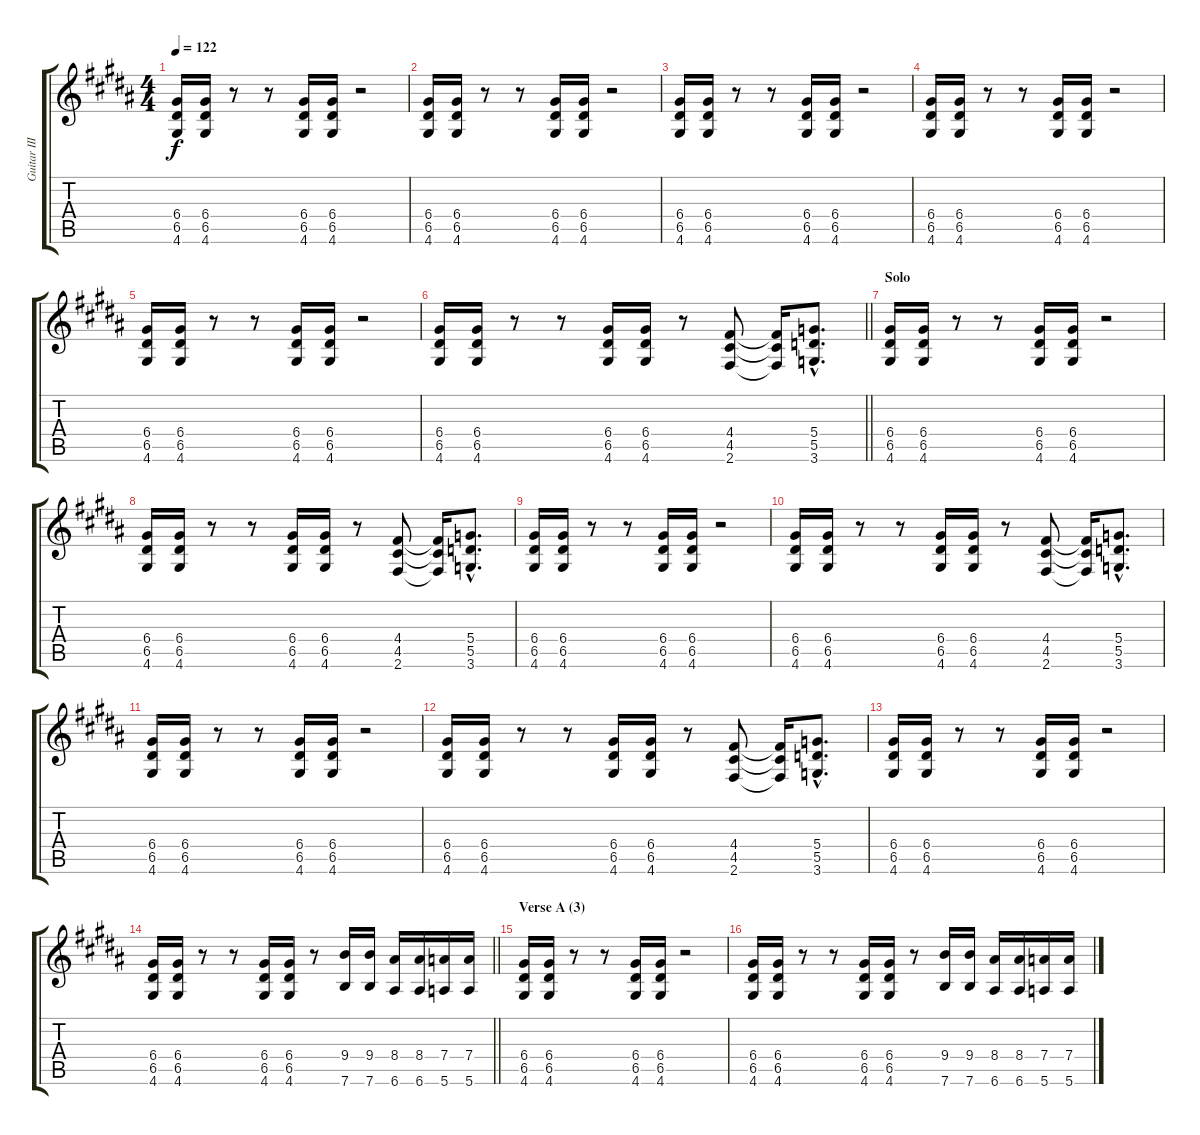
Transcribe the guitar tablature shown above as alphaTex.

\track ("Guitar III" "Guitar III") {instrument distortionguitar}
\staff {score tabs}
\tuning (E4 B3 G3 D3 A2 E2) {hide}
\ts (4 4)
\tempo 122
\clef g2
\ks g#minor
(6.4 6.5 4.6).16{dy f} (6.4 6.5 4.6).16 r.8 r.8 (6.4 6.5 4.6).16 (6.4 6.5 4.6).16 r.2 |
(6.4 6.5 4.6).16 (6.4 6.5 4.6).16 r.8 r.8 (6.4 6.5 4.6).16 (6.4 6.5 4.6).16 r.2 |
(6.4 6.5 4.6).16 (6.4 6.5 4.6).16 r.8 r.8 (6.4 6.5 4.6).16 (6.4 6.5 4.6).16 r.2 |
(6.4 6.5 4.6).16 (6.4 6.5 4.6).16 r.8 r.8 (6.4 6.5 4.6).16 (6.4 6.5 4.6).16 r.2 |
(6.4 6.5 4.6).16 (6.4 6.5 4.6).16 r.8 r.8 (6.4 6.5 4.6).16 (6.4 6.5 4.6).16 r.2 |
\barLineRight lightlight
(6.4 6.5 4.6).16 (6.4 6.5 4.6).16 r.8 r.8 (6.4 6.5 4.6).16 (6.4 6.5 4.6).16 r.8 (4.4 4.5 2.6).8 (4.4{t} 4.5{t} 2.6{t}).16 (5.4{hac} 5.5{hac} 3.6{hac}).8{d} |
\section ("" "Solo")
(6.4 6.5 4.6).16 (6.4 6.5 4.6).16 r.8 r.8 (6.4 6.5 4.6).16 (6.4 6.5 4.6).16 r.2 |
(6.4 6.5 4.6).16 (6.4 6.5 4.6).16 r.8 r.8 (6.4 6.5 4.6).16 (6.4 6.5 4.6).16 r.8 (4.4 4.5 2.6).8 (4.4{t} 4.5{t} 2.6{t}).16 (5.4{hac} 5.5{hac} 3.6{hac}).8{d} |
(6.4 6.5 4.6).16 (6.4 6.5 4.6).16 r.8 r.8 (6.4 6.5 4.6).16 (6.4 6.5 4.6).16 r.2 |
(6.4 6.5 4.6).16 (6.4 6.5 4.6).16 r.8 r.8 (6.4 6.5 4.6).16 (6.4 6.5 4.6).16 r.8 (4.4 4.5 2.6).8 (4.4{t} 4.5{t} 2.6{t}).16 (5.4{hac} 5.5{hac} 3.6{hac}).8{d} |
(6.4 6.5 4.6).16 (6.4 6.5 4.6).16 r.8 r.8 (6.4 6.5 4.6).16 (6.4 6.5 4.6).16 r.2 |
(6.4 6.5 4.6).16 (6.4 6.5 4.6).16 r.8 r.8 (6.4 6.5 4.6).16 (6.4 6.5 4.6).16 r.8 (4.4 4.5 2.6).8 (4.4{t} 4.5{t} 2.6{t}).16 (5.4{hac} 5.5{hac} 3.6{hac}).8{d} |
(6.4 6.5 4.6).16 (6.4 6.5 4.6).16 r.8 r.8 (6.4 6.5 4.6).16 (6.4 6.5 4.6).16 r.2 |
\barLineRight lightlight
(6.4 6.5 4.6).16 (6.4 6.5 4.6).16 r.8 r.8 (6.4 6.5 4.6).16 (6.4 6.5 4.6).16 r.8 (9.4 7.6).16 (9.4 7.6).16 (8.4 6.6).16 (8.4 6.6).16 (7.4 5.6).16 (7.4 5.6).16 |
\section ("" "Verse A (3)")
(6.4 6.5 4.6).16 (6.4 6.5 4.6).16 r.8 r.8 (6.4 6.5 4.6).16 (6.4 6.5 4.6).16 r.2 |
(6.4 6.5 4.6).16 (6.4 6.5 4.6).16 r.8 r.8 (6.4 6.5 4.6).16 (6.4 6.5 4.6).16 r.8 (9.4 7.6).16 (9.4 7.6).16 (8.4 6.6).16 (8.4 6.6).16 (7.4 5.6).16 (7.4 5.6).16
